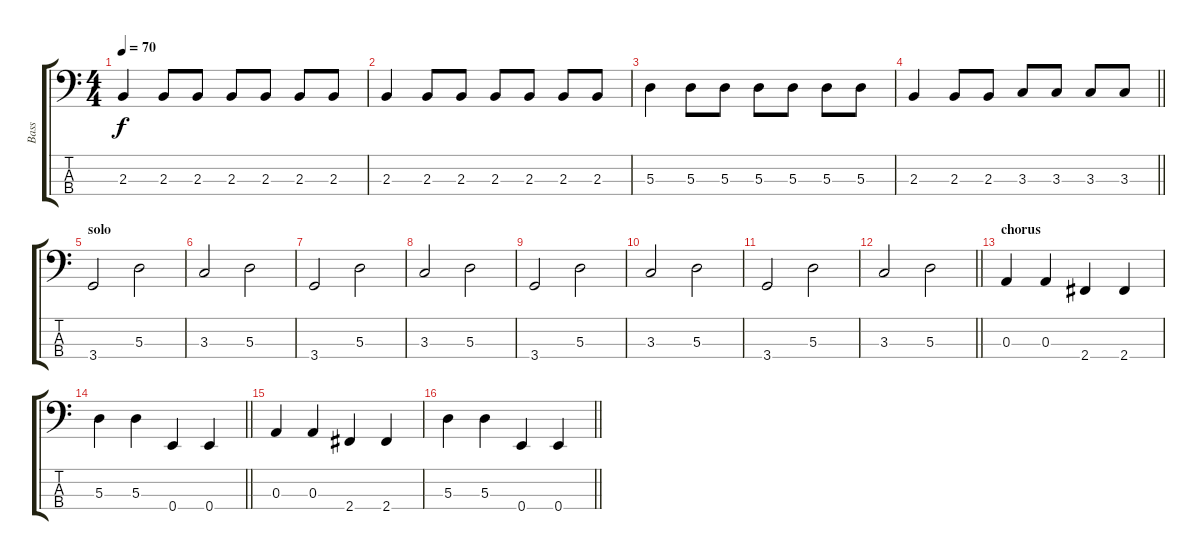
\track ("Bass" "Bass") {instrument electricbassfinger}
\staff {score tabs}
\tuning (G2 D2 A1 E1) {hide}
\ts (4 4)
\tempo 70
\clef f4
\ks c
2.3.4{dy f} 2.3.8 2.3.8 2.3.8 2.3.8 2.3.8 2.3.8 |
2.3.4 2.3.8 2.3.8 2.3.8 2.3.8 2.3.8 2.3.8 |
5.3.4 5.3.8 5.3.8 5.3.8 5.3.8 5.3.8 5.3.8 |
\barLineRight lightlight
2.3.4 2.3.8 2.3.8 3.3.8 3.3.8 3.3.8 3.3.8 |
\section ("" "solo")
3.4.2 5.3.2 |
3.3.2 5.3.2 |
3.4.2 5.3.2 |
3.3.2 5.3.2 |
3.4.2 5.3.2 |
3.3.2 5.3.2 |
3.4.2 5.3.2 |
\barLineRight lightlight
3.3.2 5.3.2 |
\section ("" "chorus")
0.3.4 0.3.4 2.4.4 2.4.4 |
\barLineRight lightlight
5.3.4 5.3.4 0.4.4 0.4.4 |
0.3.4 0.3.4 2.4.4 2.4.4 |
\barLineRight lightlight
5.3.4 5.3.4 0.4.4 0.4.4
